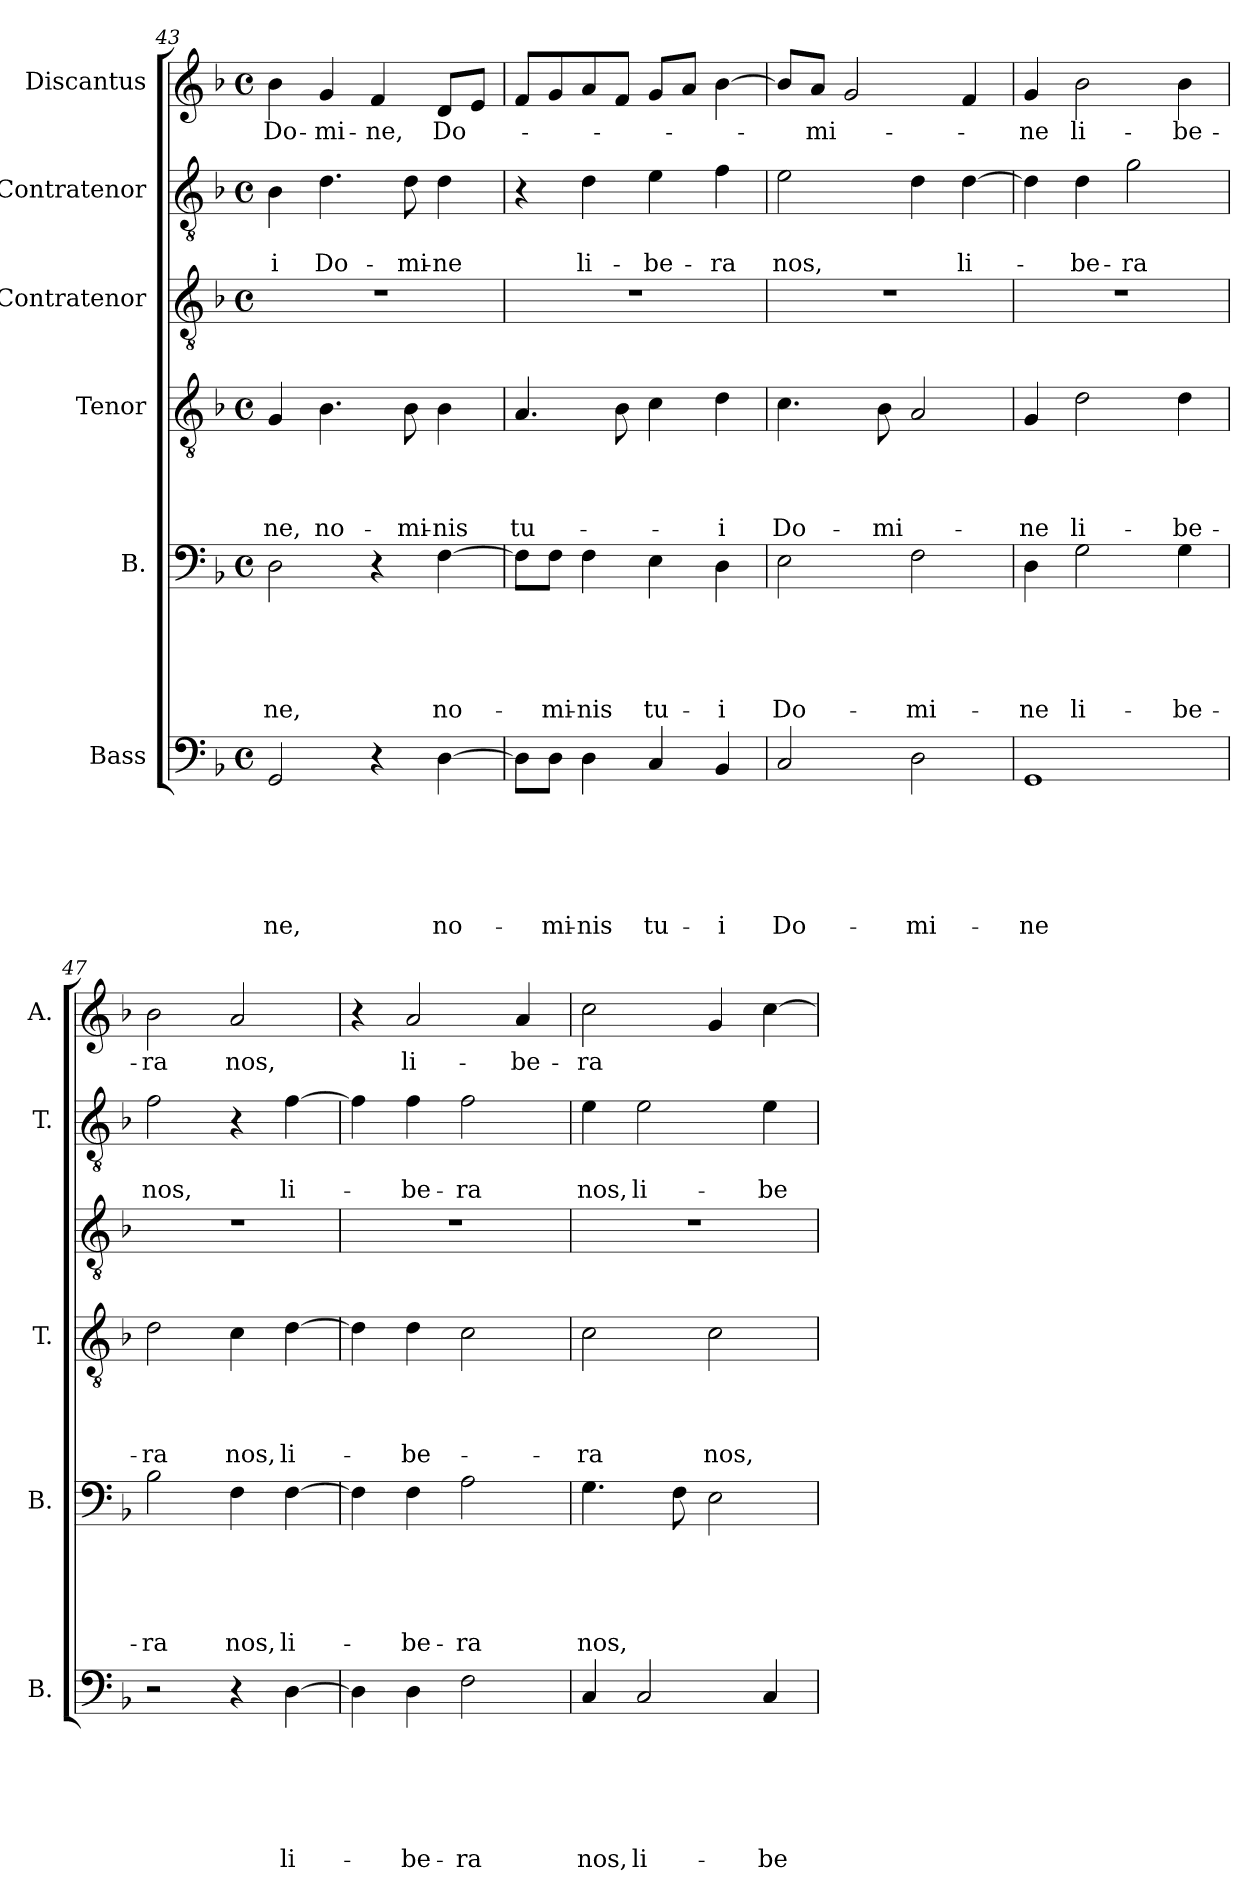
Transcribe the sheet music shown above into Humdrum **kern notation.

**kern	**text	**text	**text	**text	**text	**text	**kern	**text	**text	**text	**text	**text	**kern	**text	**text	**text	**text	**kern	**kern	**text	**text	**kern	**text
*part6	*part6	*part6	*part6	*part6	*part6	*part6	*part5	*part5	*part5	*part5	*part5	*part5	*part4	*part4	*part4	*part4	*part4	*part3	*part2	*part2	*part2	*part1	*part1
*staff6	*staff6	*staff6	*staff6	*staff6	*staff6	*staff6	*staff5	*staff5	*staff5	*staff5	*staff5	*staff5	*staff4	*staff4	*staff4	*staff4	*staff4	*staff3	*staff2	*staff2	*staff2	*staff1	*staff1
*I"Bass	*	*	*	*	*	*	*I"B.	*	*	*	*	*	*I"Tenor	*	*	*	*	*I"Contratenor	*I"Contratenor	*	*	*I"Discantus	*
*I'B.	*	*	*	*	*	*	*I'B.	*	*	*	*	*	*I'T.	*	*	*	*	*	*I'T.	*	*	*I'A.	*
!!LO:PB:g=z
*clefF4	*	*	*	*	*	*	*clefF4	*	*	*	*	*	*clefGv2	*	*	*	*	*clefGv2	*clefGv2	*	*	*clefG2	*
*k[b-]	*	*	*	*	*	*	*k[b-]	*	*	*	*	*	*k[b-]	*	*	*	*	*k[b-]	*k[b-]	*	*	*k[b-]	*
*F:	*	*	*	*	*	*	*F:	*	*	*	*	*	*F:	*	*	*	*	*F:	*F:	*	*	*F:	*
*M4/4	*	*	*	*	*	*	*M4/4	*	*	*	*	*	*M4/4	*	*	*	*	*M4/4	*M4/4	*	*	*M4/4	*
*met(c)	*	*	*	*	*	*	*met(c)	*	*	*	*	*	*met(c)	*	*	*	*	*met(c)	*met(c)	*	*	*met(c)	*
=43	=43	=43	=43	=43	=43	=43	=43	=43	=43	=43	=43	=43	=43	=43	=43	=43	=43	=43	=43	=43	=43	=43	=43
!	!	!	!	!	!	!LO:LY:b	!	!	!	!	!	!LO:LY:b	!	!	!	!	!LO:LY:b	!	!	!	!LO:LY:b	!	!LO:LY:b
2GG/	.	.	.	.	.	-ne,	2D\	.	.	.	.	-ne,	4G/	.	.	.	-ne,	1r	4B-\	.	-i	4b-\	Do-
!	!	!	!	!	!	!	!	!	!	!	!	!	!	!	!	!	!LO:LY:b	!	!	!	!LO:LY:b	!	!LO:LY:b
.	.	.	.	.	.	.	.	.	.	.	.	.	4.B-\	.	.	.	no-	.	4.d\	.	Do-	4g/	-mi-
!	!	!	!	!	!	!	!	!	!	!	!	!	!	!	!	!	!	!	!	!	!	!	!LO:LY:b
4r	.	.	.	.	.	.	4r	.	.	.	.	.	.	.	.	.	.	.	.	.	.	4f/	-ne,
!	!	!	!	!	!	!	!	!	!	!	!	!	!	!	!	!	!LO:LY:b	!	!	!	!LO:LY:b	!	!
.	.	.	.	.	.	.	.	.	.	.	.	.	8B-\	.	.	.	-mi-	.	8d\	.	-mi-	.	.
!	!	!	!	!	!	!LO:LY:b	!	!	!	!	!	!LO:LY:b	!	!	!	!	!LO:LY:b:rj	!	!	!	!LO:LY:b:rj	!	!LO:LY:b
[>4D\	.	.	.	.	.	no-	[>4F\	.	.	.	.	no-	4B-\	.	.	.	-nis	.	4d\	.	-ne	8d/L	Do-
.	.	.	.	.	.	.	.	.	.	.	.	.	.	.	.	.	.	.	.	.	.	8e/J	.
=44	=44	=44	=44	=44	=44	=44	=44	=44	=44	=44	=44	=44	=44	=44	=44	=44	=44	=44	=44	=44	=44	=44	=44
!	!	!	!	!	!	!	!	!	!	!	!	!	!	!	!	!	!LO:LY:b	!	!	!	!	!	!
8D\L]	.	.	.	.	.	.	8F\L]	.	.	.	.	.	4.A/	.	.	.	tu-	1r	4r	.	.	8f/L	.
!	!	!	!	!	!	!LO:LY:b	!	!	!	!	!	!LO:LY:b	!	!	!	!	!	!	!	!	!	!	!
8D\J	.	.	.	.	.	-mi-	8F\J	.	.	.	.	-mi-	.	.	.	.	.	.	.	.	.	8g/	.
!	!	!	!	!	!	!LO:LY:b:rj	!	!	!	!	!	!LO:LY:b:rj	!	!	!	!	!	!	!	!	!LO:LY:b	!	!
4D\	.	.	.	.	.	-nis	4F\	.	.	.	.	-nis	.	.	.	.	.	.	4d\	.	li-	8a/	.
.	.	.	.	.	.	.	.	.	.	.	.	.	8B-\	.	.	.	.	.	.	.	.	8f/J	.
!	!	!	!	!	!	!LO:LY:b	!	!	!	!	!	!LO:LY:b	!	!	!	!	!	!	!	!	!LO:LY:b	!	!
4C/	.	.	.	.	.	tu-	4E\	.	.	.	.	tu-	4c\	.	.	.	.	.	4e\	.	-be-	8g/L	.
.	.	.	.	.	.	.	.	.	.	.	.	.	.	.	.	.	.	.	.	.	.	8a/J	.
!	!	!	!	!	!	!LO:LY:b	!	!	!	!	!	!LO:LY:b	!	!	!	!	!LO:LY:b	!	!	!	!LO:LY:b	!	!
4BB-/	.	.	.	.	.	-i	4D\	.	.	.	.	-i	4d\	.	.	.	-i	.	4f\	.	-ra	[>4b-\	.
=45	=45	=45	=45	=45	=45	=45	=45	=45	=45	=45	=45	=45	=45	=45	=45	=45	=45	=45	=45	=45	=45	=45	=45
!	!	!	!	!	!	!LO:LY:b	!	!	!	!	!	!LO:LY:b	!	!	!	!	!LO:LY:b	!	!	!	!LO:LY:b	!	!
2C/	.	.	.	.	.	Do-	2E\	.	.	.	.	Do-	4.c\	.	.	.	Do-	1r	2e\	.	nos,	8b-/L]	.
!	!	!	!	!	!	!	!	!	!	!	!	!	!	!	!	!	!	!	!	!	!	!	!LO:LY:b
.	.	.	.	.	.	.	.	.	.	.	.	.	.	.	.	.	.	.	.	.	.	8a/J	-mi-
.	.	.	.	.	.	.	.	.	.	.	.	.	.	.	.	.	.	.	.	.	.	2g/	.
!	!	!	!	!	!	!	!	!	!	!	!	!	!	!	!	!	!LO:LY:b	!	!	!	!	!	!
.	.	.	.	.	.	.	.	.	.	.	.	.	8B-\	.	.	.	-mi-	.	.	.	.	.	.
!	!	!	!	!	!	!LO:LY:b	!	!	!	!	!	!LO:LY:b	!	!	!	!	!	!	!	!	!	!	!
2D\	.	.	.	.	.	-mi-	2F\	.	.	.	.	-mi-	2A/	.	.	.	.	.	4d\	.	.	.	.
!	!	!	!	!	!	!	!	!	!	!	!	!	!	!	!	!	!	!	!	!	!LO:LY:b	!	!
.	.	.	.	.	.	.	.	.	.	.	.	.	.	.	.	.	.	.	[>4d\	.	li-	4f/	.
=46	=46	=46	=46	=46	=46	=46	=46	=46	=46	=46	=46	=46	=46	=46	=46	=46	=46	=46	=46	=46	=46	=46	=46
!	!	!	!	!	!	!LO:LY:b	!	!	!	!	!	!LO:LY:b	!	!	!	!	!LO:LY:b	!	!	!	!	!	!LO:LY:b
1GG	.	.	.	.	.	-ne	4D\	.	.	.	.	-ne	4G/	.	.	.	-ne	1r	4d\]	.	.	4g/	-ne
!	!	!	!	!	!	!	!	!	!	!	!	!LO:LY:b	!	!	!	!	!LO:LY:b	!	!	!	!LO:LY:b	!	!LO:LY:b
.	.	.	.	.	.	.	2G\	.	.	.	.	li-	2d\	.	.	.	li-	.	4d\	.	-be-	2b-\	li-
!	!	!	!	!	!	!	!	!	!	!	!	!	!	!	!	!	!	!	!	!	!LO:LY:b	!	!
.	.	.	.	.	.	.	.	.	.	.	.	.	.	.	.	.	.	.	2g\	.	-ra	.	.
!	!	!	!	!	!	!	!	!	!	!	!	!LO:LY:b	!	!	!	!	!LO:LY:b	!	!	!	!	!	!LO:LY:b
.	.	.	.	.	.	.	4G\	.	.	.	.	-be-	4d\	.	.	.	-be-	.	.	.	.	4b-\	-be-
=47	=47	=47	=47	=47	=47	=47	=47	=47	=47	=47	=47	=47	=47	=47	=47	=47	=47	=47	=47	=47	=47	=47	=47
!	!	!	!	!	!	!	!	!	!	!	!	!LO:LY:b	!	!	!	!	!LO:LY:b	!	!	!	!LO:LY:b	!	!LO:LY:b
2r	.	.	.	.	.	.	2B-\	.	.	.	.	-ra	2d\	.	.	.	-ra	1r	2f\	.	nos,	2b-\	-ra
!	!	!	!	!	!	!	!	!	!	!	!	!LO:LY:b	!	!	!	!	!LO:LY:b	!	!	!	!	!	!LO:LY:b
4r	.	.	.	.	.	.	4F\	.	.	.	.	nos,	4c\	.	.	.	nos,	.	4r	.	.	2a/	nos,
!	!	!	!	!	!	!LO:LY:b	!	!	!	!	!	!LO:LY:b	!	!	!	!	!LO:LY:b	!	!	!	!LO:LY:b	!	!
[>4D\	.	.	.	.	.	li-	[>4F\	.	.	.	.	li-	[>4d\	.	.	.	li-	.	[>4f\	.	li-	.	.
=48	=48	=48	=48	=48	=48	=48	=48	=48	=48	=48	=48	=48	=48	=48	=48	=48	=48	=48	=48	=48	=48	=48	=48
4D\]	.	.	.	.	.	.	4F\]	.	.	.	.	.	4d\]	.	.	.	.	1r	4f\]	.	.	4r	.
!	!	!	!	!	!	!LO:LY:b	!	!	!	!	!	!LO:LY:b	!	!	!	!	!LO:LY:b	!	!	!	!LO:LY:b	!	!LO:LY:b
4D\	.	.	.	.	.	-be-	4F\	.	.	.	.	-be-	4d\	.	.	.	-be-	.	4f\	.	-be-	2a/	li-
!	!	!	!	!	!	!LO:LY:b	!	!	!	!	!	!LO:LY:b	!	!	!	!	!	!	!	!	!LO:LY:b	!	!
2F\	.	.	.	.	.	-ra	2A\	.	.	.	.	-ra	2c\	.	.	.	.	.	2f\	.	-ra	.	.
!	!	!	!	!	!	!	!	!	!	!	!	!	!	!	!	!	!	!	!	!	!	!	!LO:LY:b
.	.	.	.	.	.	.	.	.	.	.	.	.	.	.	.	.	.	.	.	.	.	4a/	-be-
!!LO:LB:g=z
=49	=49	=49	=49	=49	=49	=49	=49	=49	=49	=49	=49	=49	=49	=49	=49	=49	=49	=49	=49	=49	=49	=49	=49
!	!	!	!	!	!	!LO:LY:b	!	!	!	!	!	!LO:LY:b	!	!	!	!	!LO:LY:b	!	!	!	!LO:LY:b	!	!LO:LY:b
4C/	.	.	.	.	.	nos,	4.G\	.	.	.	.	nos,	2c\	.	.	.	-ra	1r	4e\	.	nos,	2cc\	-ra
!	!	!	!	!	!	!LO:LY:b	!	!	!	!	!	!	!	!	!	!	!	!	!	!	!LO:LY:b	!	!
2C/	.	.	.	.	.	li-	.	.	.	.	.	.	.	.	.	.	.	.	2e\	.	li-	.	.
.	.	.	.	.	.	.	8F\	.	.	.	.	.	.	.	.	.	.	.	.	.	.	.	.
!	!	!	!	!	!	!	!	!	!	!	!	!	!	!	!	!	!LO:LY:b	!	!	!	!	!	!
.	.	.	.	.	.	.	2E\	.	.	.	.	.	2c\	.	.	.	nos,	.	.	.	.	4g/	.
!	!	!	!	!	!	!LO:LY:b	!	!	!	!	!	!	!	!	!	!	!	!	!	!	!LO:LY:b	!	!
4C/	.	.	.	.	.	-be	.	.	.	.	.	.	.	.	.	.	.	.	4e\	.	-be-	[>4cc\	.
=	=	=	=	=	=	=	=	=	=	=	=	=	=	=	=	=	=	=	=	=	=	=	=
*-	*-	*-	*-	*-	*-	*-	*-	*-	*-	*-	*-	*-	*-	*-	*-	*-	*-	*-	*-	*-	*-	*-	*-
